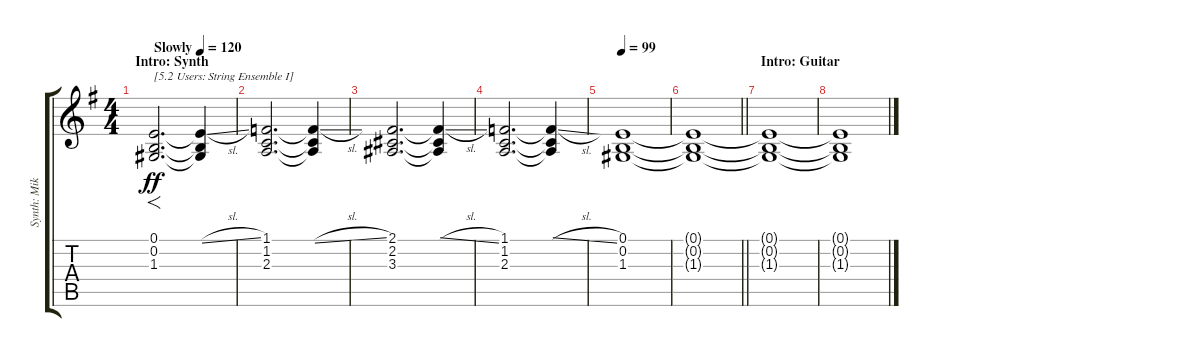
\track ("Synth: Mike" "Synth: Mik") {instrument stringensemble1}
\staff {score tabs}
\tuning (E4 B3 G3 D3 A2 E2) {hide}
\ts (4 4)
\section ("" "Intro: Synth")
\tempo (120 "Slowly")
\clef g2
\ks g
(0.1 0.2 1.3).2{f d txt "[5.2 Users: String Ensemble I]" dy ff instrument stringensemble1} (0.1{sl t} 0.2{t} 1.3{t}).4 |
(1.1 1.2 2.3).2{d} (1.1{sl t} 1.2{t} 2.3{t}).4 |
(2.1 2.2 3.3).2{d} (2.1{sl t} 2.2{t} 3.3{t}).4 |
(1.1 1.2 2.3).2{d} (1.1{sl t} 1.2{t} 2.3{t}).4 |
\tempo 99
(0.1 0.2 1.3).1{volume 0} |
\barLineRight lightlight
(0.1{t} 0.2{t} 1.3{t}).1 |
\section ("" "Intro: Guitar")
(0.1{t} 0.2{t} 1.3{t}).1 |
(0.1{t} 0.2{t} 1.3{t}).1
